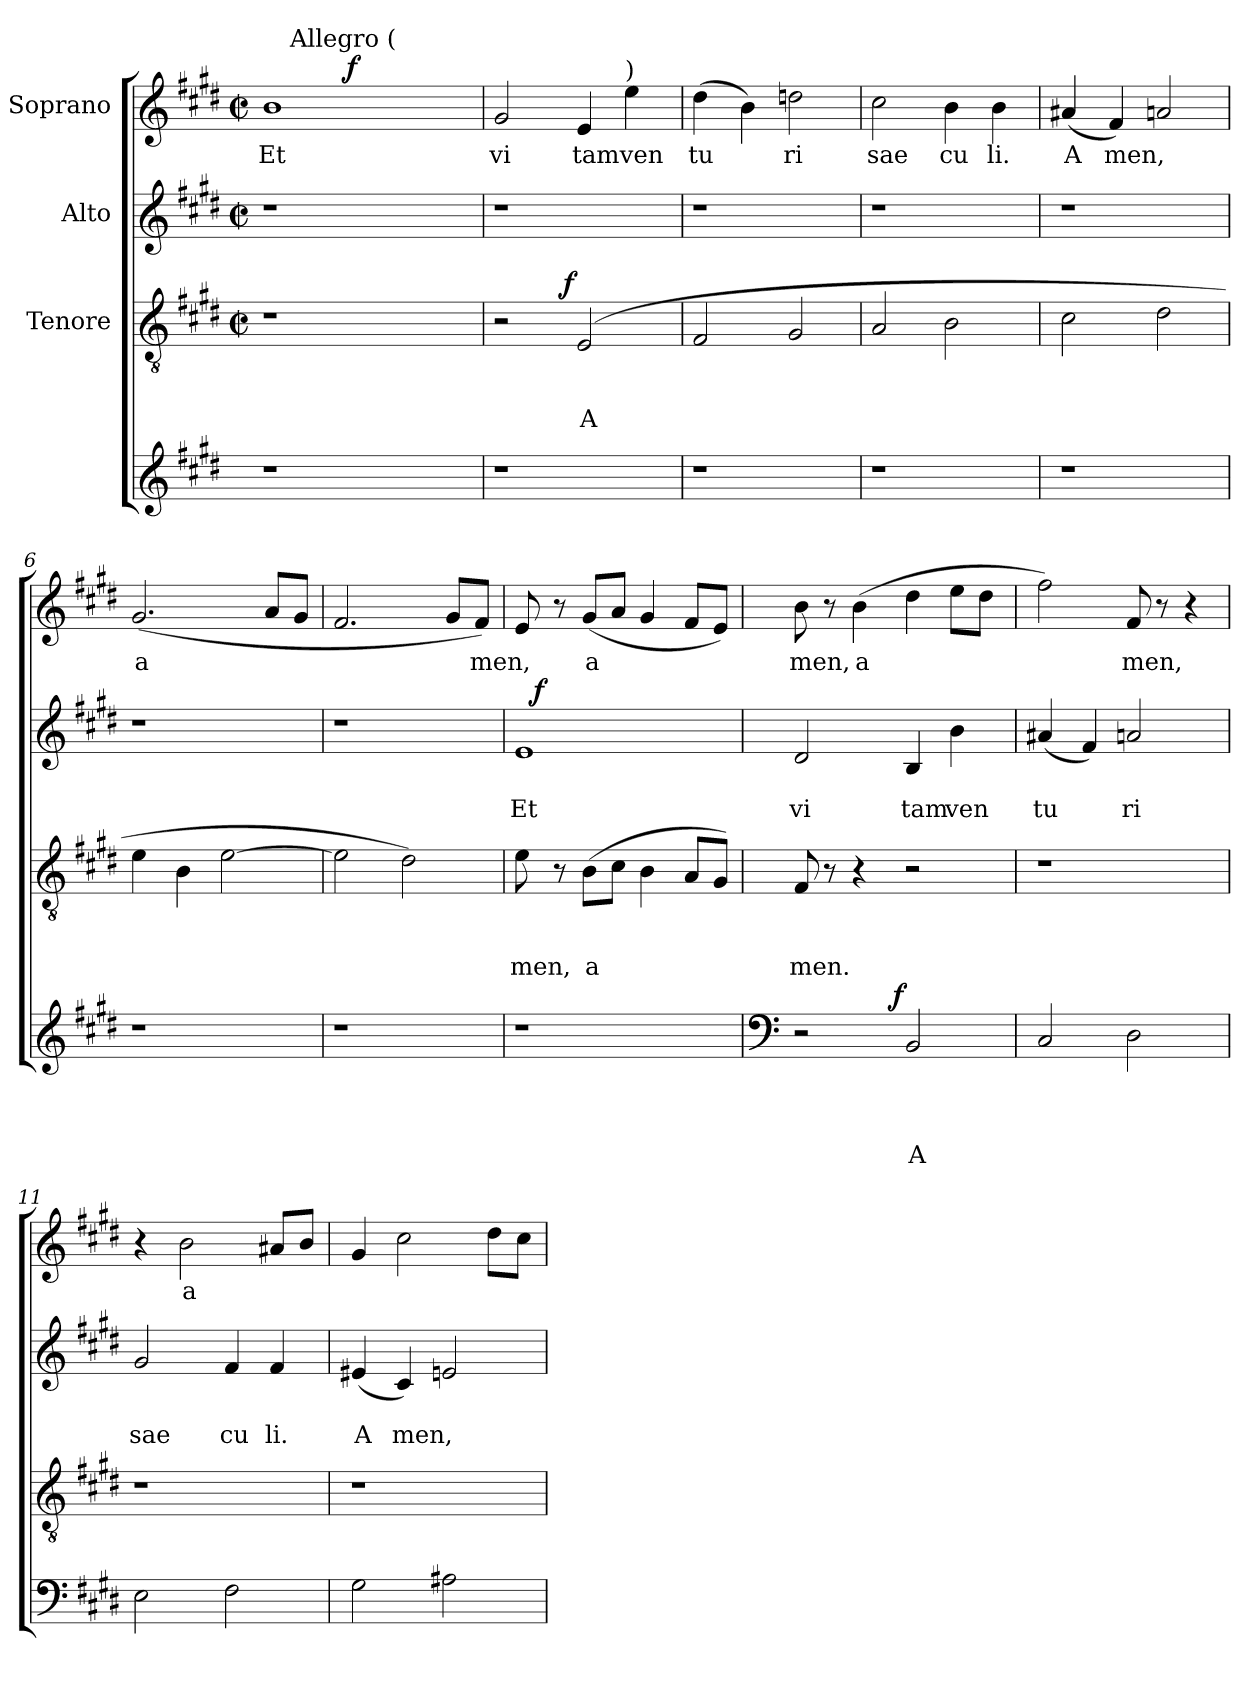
**kern	**text	**text	**text	**text	**dynam	**kern	**text	**text	**text	**dynam	**kern	**text	**text	**dynam	**kern	**text	**dynam
*part4	*part4	*part4	*part4	*part4	*part4	*part3	*part3	*part3	*part3	*part3	*part2	*part2	*part2	*part2	*part1	*part1	*part1
*staff4	*staff4	*staff4	*staff4	*staff4	*staff4	*staff3	*staff3	*staff3	*staff3	*staff3	*staff2	*staff2	*staff2	*staff2	*staff1	*staff1	*staff1
*	*	*	*	*	*	*I"Tenore	*	*	*	*	*I"Alto	*	*	*	*I"Soprano	*	*
*clefG2	*	*	*	*	*	*clefGv2	*	*	*	*	*clefG2	*	*	*	*clefG2	*	*
*k[f#c#g#d#]	*	*	*	*	*	*k[f#c#g#d#]	*	*	*	*	*k[f#c#g#d#]	*	*	*	*k[f#c#g#d#]	*	*
*E:	*	*	*	*	*	*E:	*	*	*	*	*E:	*	*	*	*E:	*	*
*	*	*	*	*	*	*M2/2	*	*	*	*	*M2/2	*	*	*	*M2/2	*	*
*	*	*	*	*	*	*met(c|)	*	*	*	*	*met(c|)	*	*	*	*met(c|)	*	*
=1	=1	=1	=1	=1	=1	=1	=1	=1	=1	=1	=1	=1	=1	=1	=1	=1	=1
!	!	!	!	!	!	!	!	!	!	!	!	!	!	!	!	!LO:LY:b	!
*	*	*	*	*	*	*	*	*	*	*	*	*	*	*	*^	*	*
*	*	*	*	*	*	*	*	*	*	*	*	*	*	*	*	*^	*	*
1r	.	.	.	.	.	1r	.	.	.	.	1r	.	.	.	1b	4..ryy	16.ryy	Et	.
!	!	!	!	!	!	!	!	!	!	!	!	!	!	!	!	!	!LO:TX:a:t=Allegro (	!	!
.	.	.	.	.	.	.	.	.	.	.	.	.	.	.	.	.	2ryy	.	.
!	!	!	!	!	!	!	!	!	!	!	!	!	!	!	!	!	!	!	!LO:DY:a
.	.	.	.	.	.	.	.	.	.	.	.	.	.	.	.	2ryy	.	.	f
.	.	.	.	.	.	.	.	.	.	.	.	.	.	.	.	.	4ryy	.	.
.	.	.	.	.	.	.	.	.	.	.	.	.	.	.	.	.	8ryy	.	.
.	.	.	.	.	.	.	.	.	.	.	.	.	.	.	.	16ryy	.	.	.
.	.	.	.	.	.	.	.	.	.	.	.	.	.	.	.	.	32ryy	.	.
*	*	*	*	*	*	*	*	*	*	*	*	*	*	*	*v	*v	*v	*	*
=2	=2	=2	=2	=2	=2	=2	=2	=2	=2	=2	=2	=2	=2	=2	=2	=2	=2
*	*	*	*	*	*	*	*	*	*	*	*	*	*	*	*MM216	*	*
*	*	*	*	*	*	*	*	*	*	*	*	*	*	*	*^	*	*
*	*	*	*	*	*	*	*	*	*	*	*	*	*	*	*	*^	*	*
!	!	!	!	!	!	!	!	!	!	!	!	!	!	!	!	!	!	!LO:LY:b	!
*	*	*	*	*	*	*^	*	*	*	*	*	*	*	*	*v	*v	*v	*	*
1r	.	.	.	.	.	2r	4...ryy	.	.	.	.	1r	.	.	.	2g#/	vi	.
!	!	!	!	!	!	!	!	!	!	!	!LO:DY:a	!	!	!	!	!	!	!
.	.	.	.	.	.	.	2ryy	.	.	.	f	.	.	.	.	.	.	.
!	!	!	!	!	!	!	!	!	!	!LO:LY:b	!	!	!	!	!	!	!LO:LY:b	!
.	.	.	.	.	.	(2E/	.	.	.	A	.	.	.	.	.	4e/	tam	.
!	!	!	!	!	!	!	!	!	!	!	!	!	!	!	!	!LO:TX:a:t=)	!	!
!	!	!	!	!	!	!	!	!	!	!	!	!	!	!	!	!	!LO:LY:b	!
.	.	.	.	.	.	.	.	.	.	.	.	.	.	.	.	4ee\	ven	.
.	.	.	.	.	.	.	32ryy	.	.	.	.	.	.	.	.	.	.	.
=3	=3	=3	=3	=3	=3	=3	=3	=3	=3	=3	=3	=3	=3	=3	=3	=3	=3	=3
!	!	!	!	!	!	!	!	!	!	!	!	!	!	!	!	!	!LO:LY:b	!
*	*	*	*	*	*	*v	*v	*	*	*	*	*	*	*	*	*	*	*
1r	.	.	.	.	.	2F#/	.	.	.	.	1r	.	.	.	(>4dd#\	tu	.
.	.	.	.	.	.	.	.	.	.	.	.	.	.	.	4b\)	.	.
!	!	!	!	!	!	!	!	!	!	!	!	!	!	!	!	!LO:LY:b	!
.	.	.	.	.	.	2G#/	.	.	.	.	.	.	.	.	2ddn\	ri	.
=4	=4	=4	=4	=4	=4	=4	=4	=4	=4	=4	=4	=4	=4	=4	=4	=4	=4
!	!	!	!	!	!	!	!	!	!	!	!	!	!	!	!	!LO:LY:b	!
1r	.	.	.	.	.	2A/	.	.	.	.	1r	.	.	.	2cc#\	sae	.
!	!	!	!	!	!	!	!	!	!	!	!	!	!	!	!	!LO:LY:b	!
.	.	.	.	.	.	2B\	.	.	.	.	.	.	.	.	4b\	cu	.
!	!	!	!	!	!	!	!	!	!	!	!	!	!	!	!	!LO:LY:b	!
.	.	.	.	.	.	.	.	.	.	.	.	.	.	.	4b\	li.	.
=5	=5	=5	=5	=5	=5	=5	=5	=5	=5	=5	=5	=5	=5	=5	=5	=5	=5
!	!	!	!	!	!	!	!	!	!	!	!	!	!	!	!	!LO:LY:b	!
1r	.	.	.	.	.	2c#\	.	.	.	.	1r	.	.	.	(<4a#X/	A	.
!	!	!	!	!	!	!	!	!	!	!	!	!	!	!	!	!LO:LY:b	!
.	.	.	.	.	.	.	.	.	.	.	.	.	.	.	4f#/)	men,	.
.	.	.	.	.	.	2d#\	.	.	.	.	.	.	.	.	2an/	.	.
=6	=6	=6	=6	=6	=6	=6	=6	=6	=6	=6	=6	=6	=6	=6	=6	=6	=6
!	!	!	!	!	!	!	!	!	!	!	!	!	!	!	!	!LO:LY:b	!
1r	.	.	.	.	.	4e\	.	.	.	.	1r	.	.	.	(<2.g#/	a	.
.	.	.	.	.	.	4B\	.	.	.	.	.	.	.	.	.	.	.
.	.	.	.	.	.	[>2e\	.	.	.	.	.	.	.	.	.	.	.
.	.	.	.	.	.	.	.	.	.	.	.	.	.	.	8a/L	.	.
.	.	.	.	.	.	.	.	.	.	.	.	.	.	.	8g#/J	.	.
=7	=7	=7	=7	=7	=7	=7	=7	=7	=7	=7	=7	=7	=7	=7	=7	=7	=7
1r	.	.	.	.	.	2e\]	.	.	.	.	1r	.	.	.	2.f#/	.	.
.	.	.	.	.	.	2d#\)	.	.	.	.	.	.	.	.	.	.	.
.	.	.	.	.	.	.	.	.	.	.	.	.	.	.	8g#/L	.	.
!	!	!	!	!	!	!	!	!	!	!	!	!	!	!	!	!LO:LY:b	!
.	.	.	.	.	.	.	.	.	.	.	.	.	.	.	8f#/J)	men,	.
=8	=8	=8	=8	=8	=8	=8	=8	=8	=8	=8	=8	=8	=8	=8	=8	=8	=8
!	!	!	!	!	!	!	!	!	!LO:LY:b	!	!	!	!LO:LY:b	!	!	!	!
*	*	*	*	*	*	*	*	*	*	*	*^	*	*	*	*	*	*
1r	.	.	.	.	.	8e\	.	.	men,	.	1e	16ryy	.	Et	.	8e/	.	.
!	!	!	!	!	!	!	!	!	!	!	!	!	!	!	!LO:DY:a	!	!	!
.	.	.	.	.	.	.	.	.	.	.	.	2...ryy	.	.	f	.	.	.
.	.	.	.	.	.	8r	.	.	.	.	.	.	.	.	.	8r	.	.
!	!	!	!	!	!	!	!	!	!LO:LY:b	!	!	!	!	!	!	!	!LO:LY:b	!
.	.	.	.	.	.	(>8B\L	.	.	a	.	.	.	.	.	.	(<8g#/L	a	.
.	.	.	.	.	.	8c#\J	.	.	.	.	.	.	.	.	.	8a/J	.	.
.	.	.	.	.	.	4B\	.	.	.	.	.	.	.	.	.	4g#/	.	.
.	.	.	.	.	.	8A/L	.	.	.	.	.	.	.	.	.	8f#/L	.	.
.	.	.	.	.	.	8G#/J)	.	.	.	.	.	.	.	.	.	8e/J)	.	.
*	*	*	*	*	*	*	*	*	*	*	*v	*v	*	*	*	*	*	*
!!LO:LB:g=z
=9	=9	=9	=9	=9	=9	=9	=9	=9	=9	=9	=9	=9	=9	=9	=9	=9	=9
*clefF4	*	*	*	*	*	*	*	*	*	*	*	*	*	*	*	*	*
*	*	*	*	*	*	*	*	*	*	*	*^	*	*	*	*	*	*
!	!	!	!	!	!	!	!	!	!LO:LY:b	!	!	!	!	!LO:LY:b	!	!	!LO:LY:b	!
*^	*	*	*	*	*	*	*	*	*	*	*v	*v	*	*	*	*	*	*
2r	4...ryy	.	.	.	.	.	8F#/	.	.	men.	.	2d#/	.	vi	.	8b\	men,	.
.	.	.	.	.	.	.	8r	.	.	.	.	.	.	.	.	8r	.	.
!	!	!	!	!	!	!	!	!	!	!	!	!	!	!	!	!	!LO:LY:b	!
.	.	.	.	.	.	.	4r	.	.	.	.	.	.	.	.	(>4b\	a	.
!	!	!	!	!	!	!LO:DY:a	!	!	!	!	!	!	!	!	!	!	!	!
.	2ryy	.	.	.	.	f	.	.	.	.	.	.	.	.	.	.	.	.
!	!	!	!	!	!LO:LY:b	!	!	!	!	!	!	!	!	!LO:LY:b	!	!	!	!
2BB/	.	.	.	.	A	.	2r	.	.	.	.	4B/	.	tam	.	4dd#\	.	.
!	!	!	!	!	!	!	!	!	!	!	!	!	!	!LO:LY:b	!	!	!	!
.	.	.	.	.	.	.	.	.	.	.	.	4b\	.	ven	.	8ee\L	.	.
.	.	.	.	.	.	.	.	.	.	.	.	.	.	.	.	8dd#\J	.	.
.	32ryy	.	.	.	.	.	.	.	.	.	.	.	.	.	.	.	.	.
=10	=10	=10	=10	=10	=10	=10	=10	=10	=10	=10	=10	=10	=10	=10	=10	=10	=10	=10
!	!	!	!	!	!	!	!	!	!	!	!	!	!	!LO:LY:b	!	!	!	!
*v	*v	*	*	*	*	*	*	*	*	*	*	*	*	*	*	*	*	*
2C#/	.	.	.	.	.	1r	.	.	.	.	(<4a#X/	.	tu	.	2ff#\)	.	.
.	.	.	.	.	.	.	.	.	.	.	4f#/)	.	.	.	.	.	.
!	!	!	!	!	!	!	!	!	!	!	!	!	!LO:LY:b	!	!	!LO:LY:b	!
2D#\	.	.	.	.	.	.	.	.	.	.	2an/	.	ri	.	8f#/	men,	.
.	.	.	.	.	.	.	.	.	.	.	.	.	.	.	8r	.	.
.	.	.	.	.	.	.	.	.	.	.	.	.	.	.	4r	.	.
=11	=11	=11	=11	=11	=11	=11	=11	=11	=11	=11	=11	=11	=11	=11	=11	=11	=11
!	!	!	!	!	!	!	!	!	!	!	!	!	!LO:LY:b	!	!	!	!
2E\	.	.	.	.	.	1r	.	.	.	.	2g#/	.	sae	.	4r	.	.
!	!	!	!	!	!	!	!	!	!	!	!	!	!	!	!	!LO:LY:b	!
.	.	.	.	.	.	.	.	.	.	.	.	.	.	.	2b\	a	.
!	!	!	!	!	!	!	!	!	!	!	!	!	!LO:LY:b	!	!	!	!
2F#\	.	.	.	.	.	.	.	.	.	.	4f#/	.	cu	.	.	.	.
!	!	!	!	!	!	!	!	!	!	!	!	!	!LO:LY:b	!	!	!	!
.	.	.	.	.	.	.	.	.	.	.	4f#/	.	li.	.	8a#X/L	.	.
.	.	.	.	.	.	.	.	.	.	.	.	.	.	.	8b/J	.	.
=12	=12	=12	=12	=12	=12	=12	=12	=12	=12	=12	=12	=12	=12	=12	=12	=12	=12
!	!	!	!	!	!	!	!	!	!	!	!	!	!LO:LY:b	!	!	!	!
2G#\	.	.	.	.	.	1r	.	.	.	.	(<4e#X/	.	A	.	4g#/	.	.
!	!	!	!	!	!	!	!	!	!	!	!	!	!LO:LY:b	!	!	!	!
.	.	.	.	.	.	.	.	.	.	.	4c#/)	.	men,	.	2cc#\	.	.
2A#X\	.	.	.	.	.	.	.	.	.	.	2en/	.	.	.	.	.	.
.	.	.	.	.	.	.	.	.	.	.	.	.	.	.	8dd#\L	.	.
.	.	.	.	.	.	.	.	.	.	.	.	.	.	.	8cc#\J	.	.
=	=	=	=	=	=	=	=	=	=	=	=	=	=	=	=	=	=
*-	*-	*-	*-	*-	*-	*-	*-	*-	*-	*-	*-	*-	*-	*-	*-	*-	*-
